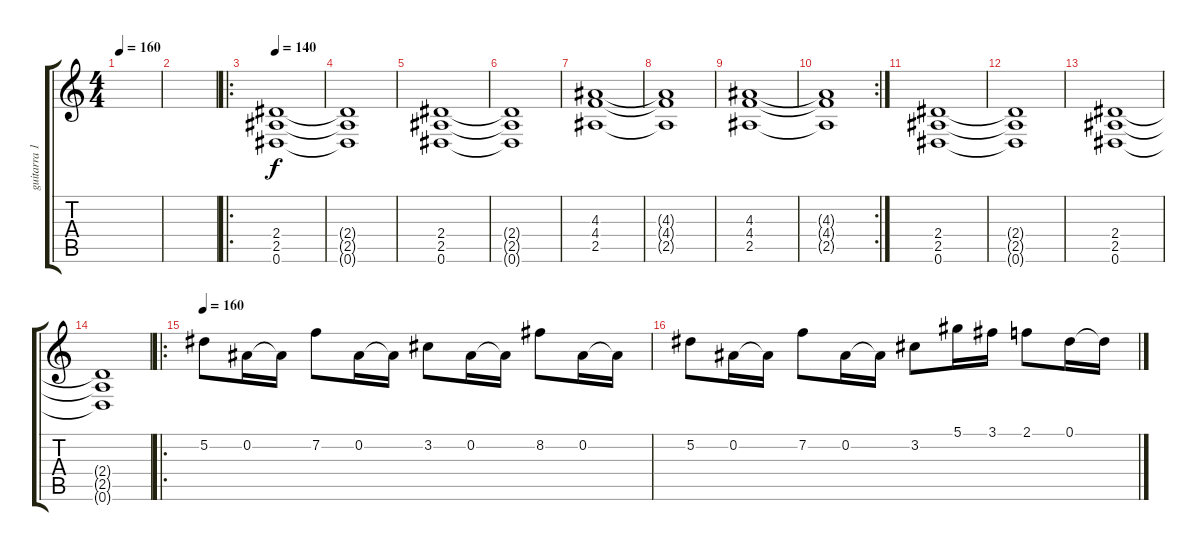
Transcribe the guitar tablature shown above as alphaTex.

\track ("guitarra 1" "guitarra 1") {instrument distortionguitar}
\staff {score tabs}
\tuning (Eb4 Bb3 Gb3 Db3 Ab2 Eb2) {hide}
\ts (4 4)
\tempo 160
\clef g2
\ks c
|
|
\ro
\tempo 140
(2.4 2.5 0.6).1 |
(2.4{t} 2.5{t} 0.6{t}).1 |
(2.4 2.5 0.6).1 |
(2.4{t} 2.5{t} 0.6{t}).1 |
(4.3 4.4 2.5).1 |
(4.3{t} 4.4{t} 2.5{t}).1 |
(4.3 4.4 2.5).1 |
\rc 2
(4.3{t} 4.4{t} 2.5{t}).1 |
(2.4 2.5 0.6).1 |
(2.4{t} 2.5{t} 0.6{t}).1 |
(2.4 2.5 0.6).1 |
(2.4{t} 2.5{t} 0.6{t}).1 |
\ro
\tempo 160
5.2.8 0.2.16 0.2{t}.16 7.2.8 0.2.16 0.2{t}.16 3.2.8 0.2.16 0.2{t}.16 8.2.8 0.2.16 0.2{t}.16 |
5.2.8 0.2.16 0.2{t}.16 7.2.8 0.2.16 0.2{t}.16 3.2.8 5.1.16 3.1.16 2.1.8 0.1.16 0.1{t}.16
